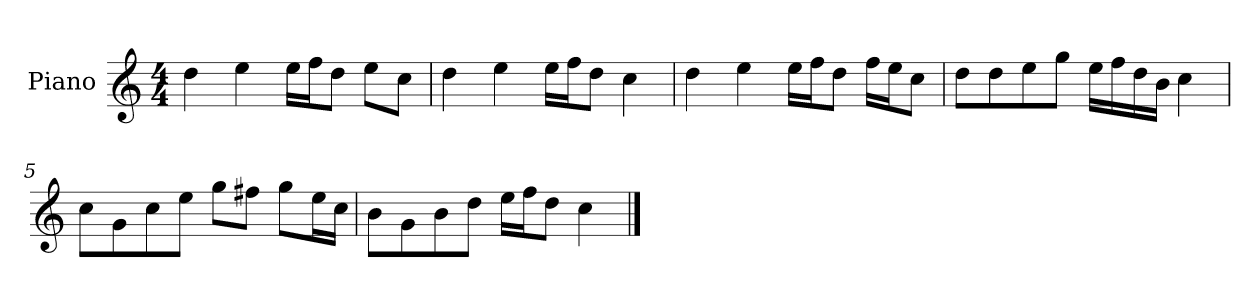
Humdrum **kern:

**kern
*part1
*staff1
*I"Piano
*I'P-no
*clefG2
*k[]
*M4/4
*MM90
=1
4dd\
4ee\
16ee\LL
16ff\J
8dd\J
8ee\L
8cc\J
=2
4dd\
4ee\
16ee\LL
16ff\J
8dd\J
4cc\
=3
4dd\
4ee\
16ee\LL
16ff\J
8dd\J
16ff\LL
16ee\J
8cc\J
=4
8dd\L
8dd\
8ee\
8gg\J
16ee\LL
16ff\
16dd\
16b\JJ
4cc\
=5
8cc\L
8g\
8cc\
8ee\J
8gg\L
8ff#X\J
8gg\L
16ee\L
16cc\JJ
!!LO:LB:g=z
=6
8b\L
8g\
8b\
8dd\J
16ee\LL
16ff\J
8dd\J
4cc\
==
*-
